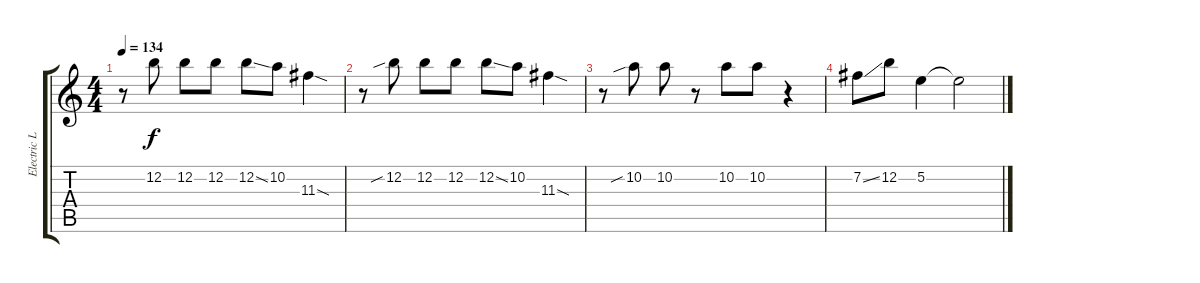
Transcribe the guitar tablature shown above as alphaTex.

\track ("Electric Lead Guitar" "Electric L") {instrument distortionguitar}
\staff {score tabs}
\tuning (E4 B3 G3 D3 A2 E2) {hide}
\ts (4 4)
\tempo 134
\clef g2
\ks c
r.8{dy f} 12.2.8 12.2.8 12.2.8 12.2{ss}.8 10.2.8 11.3{sod}.4 |
r.8 12.2{sib}.8 12.2.8 12.2.8 12.2{ss}.8 10.2.8 11.3{sod}.4 |
r.8 10.2{sib}.8 10.2.8 r.8 10.2.8 10.2.8 r.4 |
7.2{ss}.8 12.2.8 5.2.4 5.2{t}.2
